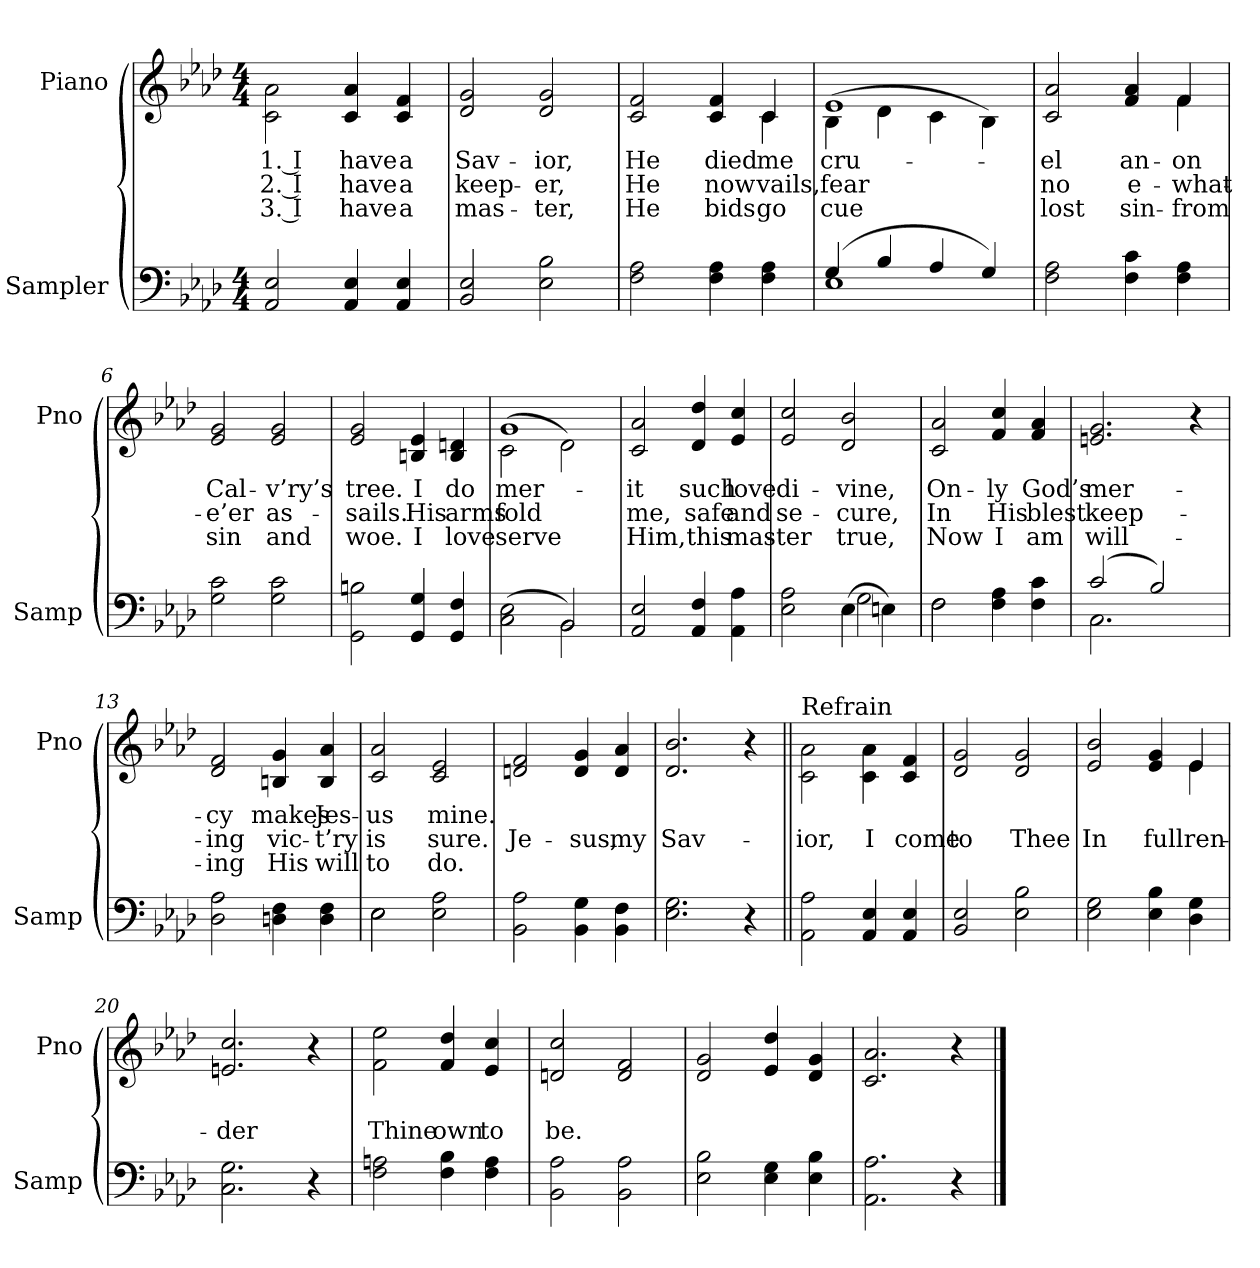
**kern	**kern	**text	**text	**text
*part2	*part1	*part1	*part1	*part1
*staff2	*staff1	*staff1	*staff1	*staff1
*I"Sampler	*I"Piano	*	*	*
*I'Samp	*I'Pno	*	*	*
*clefF4	*clefG2	*	*	*
*k[b-e-a-d-]	*k[b-e-a-d-]	*	*	*
*A-:	*A-:	*	*	*
*M4/4	*M4/4	*	*	*
=1	=1	=1	=1	=1
2AA- 2E-	2c\ 2a-\	1. I	2. I	3. I
4AA- 4E-	4c 4a-	have	have	have
4AA- 4E-	4c 4f	a	a	a
=2	=2	=2	=2	=2
2BB- 2E-	2d- 2g	Sav-	keep-	mas-
2E- 2B-	2d- 2g	-ior,	-er,	-ter,
=3	=3	=3	=3	=3
*	*^	*	*	*
2F 2A-	2c 2f	2.ryy	He	He	He
4F 4A-	4c 4f	.	died	now	bids
4F 4A-	4c/	4c	me	-vails,	go
=4	=4	=4	=4	=4	=4
*^	*	*	*	*	*
(4G/	1E-	(4B-\	1e-	cru-	fear	-cue
4B-/	.	4d-\	.	.	.	.
4A-/	.	4c\	.	.	.	.
4G/)	.	4B-\)	.	.	.	.
*v	*v	*	*	*	*	*
=5	=5	=5	=5	=5	=5
2F 2A-	2c 2a-	2.ryy	-el	no	lost
4F 4c	4f 4a-	.	an-	e-	sin-
4F 4A-	4f/	4f	on	what-	from
*	*v	*v	*	*	*
=6	=6	=6	=6	=6
2G 2c	2e- 2g	Cal-	-e’er	sin
2G 2c	2e- 2g	-v’ry’s	as-	and
=7	=7	=7	=7	=7
2GG 2Bn	2e- 2g	tree.	-sails.	woe.
4GG 4G	4Bn 4e-	I	His	I
4GG 4F	4B 4dn	do	arms	love
=8	=8	=8	=8	=8
*^	*^	*	*	*
(2C 2E-	2ryy	(2c\	1g	mer-	-fold	serve
2BB-/)	2BB-	2d-\)	.	.	.	.
*v	*v	*	*	*	*	*
*	*v	*v	*	*	*
=9	=9	=9	=9	=9
2AA- 2E-	2c 2a-	-it	me,	Him,
4AA- 4F	4d- 4dd-	such	safe	this
4AA- 4A-	4e- 4cc	love	and	mas-
=10	=10	=10	=10	=10
*^	*	*	*	*
2E- 2A-	2ryy	2e- 2cc	di-	se-	-ter
(4E-\	2G	2d- 2b-	-vine,	-cure,	true,
4En\)	.	.	.	.	.
=11	=11	=11	=11	=11	=11
2F\	2F	2c 2a-	On-	In	Now
4F 4A-	2ryy	4f 4cc	-ly	His	I
4F 4c	.	4f 4a-	God’s	blest	am
=12	=12	=12	=12	=12	=12
(2c/	2.C	2.en 2.g	mer-	keep-	will-
2B-/)	.	.	.	.	.
.	4ryy	4r	.	.	.
*v	*v	*	*	*	*
=13	=13	=13	=13	=13
2D- 2A-	2d- 2f	-cy	-ing	-ing
4Dn 4F	4Bn 4g	makes	vic-	His
4D 4F	4B 4a-	Jes-	-t’ry	will
=14	=14	=14	=14	=14
*^	*	*	*	*
2E-\	2E-	2c 2a-	-us	is	to
2E- 2A-	2ryy	2c 2e-	mine.	sure.	do.
*v	*v	*	*	*	*
=15	=15	=15	=15	=15
2BB- 2A-	2dn 2f	.	Je-	.
4BB- 4G	4d 4g	.	-sus,	.
4BB- 4F	4d 4a-	.	my	.
=16	=16	=16	=16	=16
2.E- 2.G	2.d- 2.b-	.	Sav-	.
4r	4r	.	.	.
=17||	=17||	=17||	=17||	=17||
!	!LO:TX:t=Refrain	!	!	!
2AA- 2A-	2c\ 2a-\	.	-ior,	.
4AA- 4E-	4c\ 4a-\	.	I	.
4AA- 4E-	4c 4f	.	come	.
=18	=18	=18	=18	=18
2BB- 2E-	2d- 2g	.	to	.
2E- 2B-	2d- 2g	.	Thee	.
=19	=19	=19	=19	=19
*	*^	*	*	*
2E- 2G	2e- 2b-	2.ryy	.	In	.
4E- 4B-	4e- 4g	.	.	full	.
4D- 4G	4e-/	4e-	.	-ren-	.
*	*v	*v	*	*	*
=20	=20	=20	=20	=20
2.C 2.G	2.en 2.cc	.	-der	.
4r	4r	.	.	.
=21	=21	=21	=21	=21
2F 2An	2f 2ee-	.	Thine	.
4F 4B-	4f 4dd-	.	own	.
4F 4A	4e- 4cc	.	to	.
=22	=22	=22	=22	=22
2BB- 2A-	2dn 2cc	.	be.	.
2BB- 2A-	2d 2f	.	.	.
=23	=23	=23	=23	=23
2E- 2B-	2d- 2g	.	.	.
4E- 4G	4e- 4dd-	.	.	.
4E- 4B-	4d- 4g	.	.	.
=24	=24	=24	=24	=24
2.AA- 2.A-	2.c 2.a-	.	.	.
4r	4r	.	.	.
==	==	==	==	==
*-	*-	*-	*-	*-
